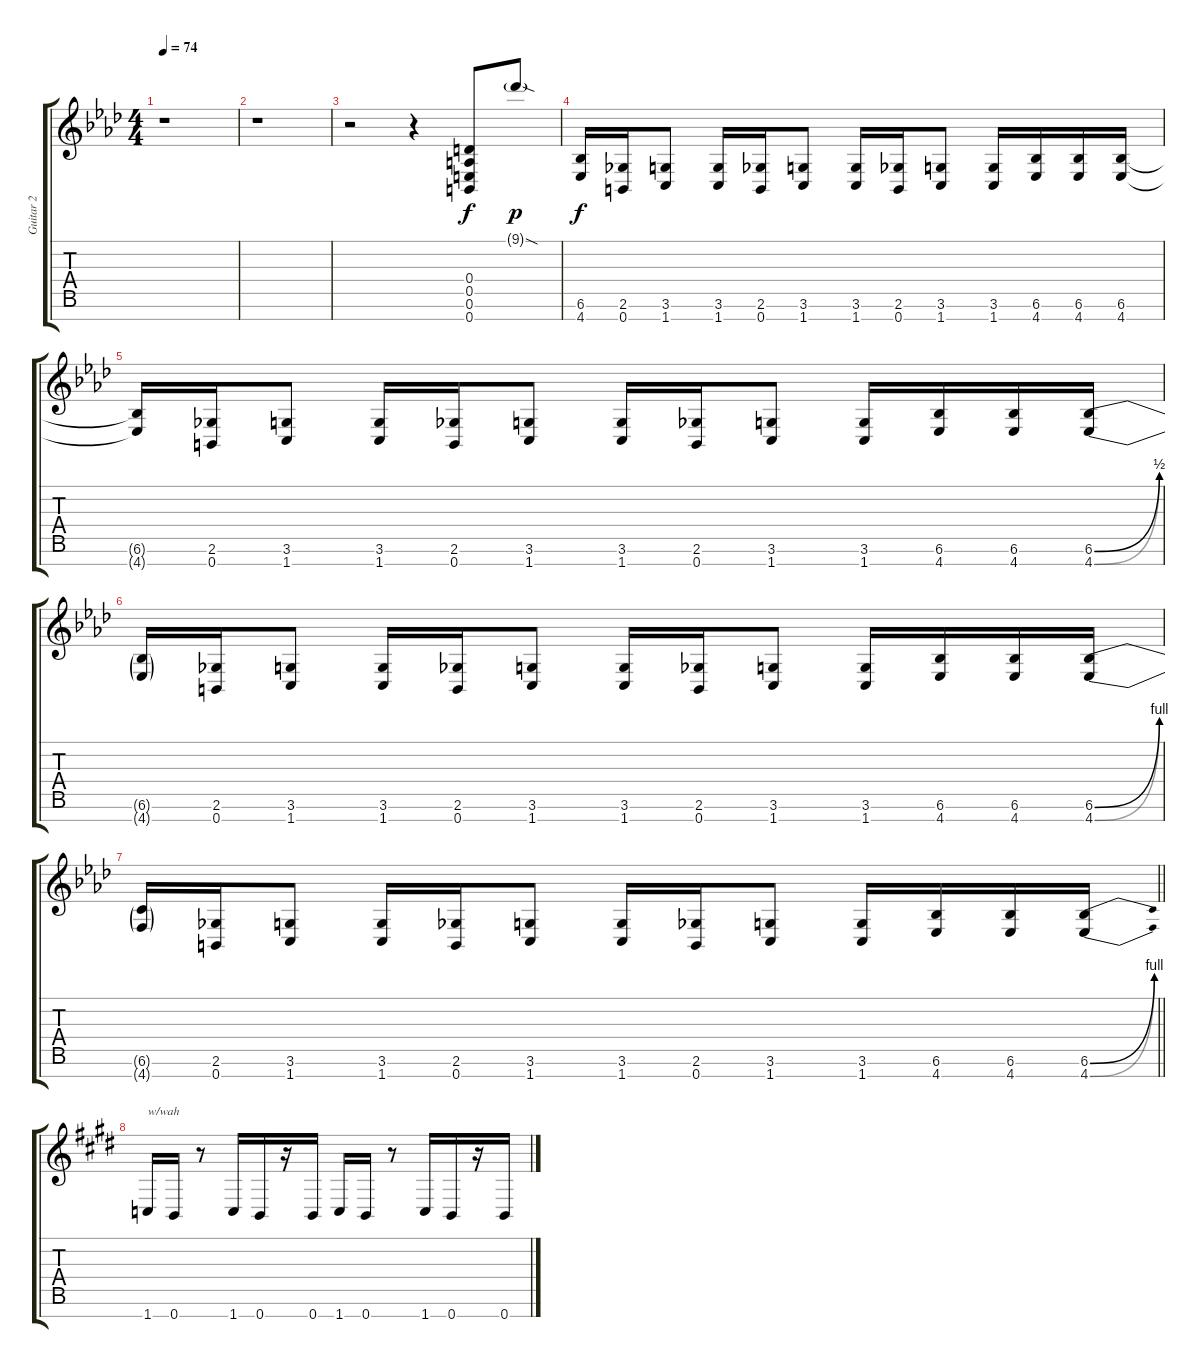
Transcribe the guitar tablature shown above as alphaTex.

\track ("Guitar 2" "Guitar 2") {instrument overdrivenguitar}
\staff {score tabs}
\tuning (E4 B3 G3 D3 A2 E2 B1) {hide}
\ts (4 4)
\tempo 74
\clef g2
\ks fminor
r.1{dy f} |
r.1 |
r.2 r.4 (0.4 0.5 0.6 0.7).8 9.1{sod g}.8{dy p} |
(6.6 4.7).16{dy f} (2.6 0.7).16 (3.6 1.7).8 (3.6 1.7).16 (2.6 0.7).16 (3.6 1.7).8 (3.6 1.7).16 (2.6 0.7).16 (3.6 1.7).8 (3.6 1.7).16 (6.6 4.7).16 (6.6 4.7).16 (6.6 4.7).16 |
(6.6{t} 4.7{t}).16 (2.6 0.7).16 (3.6 1.7).8 (3.6 1.7).16 (2.6 0.7).16 (3.6 1.7).8 (3.6 1.7).16 (2.6 0.7).16 (3.6 1.7).8 (3.6 1.7).16 (6.6 4.7).16 (6.6 4.7).16 (6.6{be (bend 0 0 60 2)} 4.7{be (bend 0 0 60 2)}).16 |
(6.6{t} 4.7{t}).16 (2.6 0.7).16 (3.6 1.7).8 (3.6 1.7).16 (2.6 0.7).16 (3.6 1.7).8 (3.6 1.7).16 (2.6 0.7).16 (3.6 1.7).8 (3.6 1.7).16 (6.6 4.7).16 (6.6 4.7).16 (6.6{be (bend 0 0 60 4)} 4.7{be (bend 0 0 60 4)}).16 |
\barLineRight lightlight
(6.6{t} 4.7{t}).16 (2.6 0.7).16 (3.6 1.7).8 (3.6 1.7).16 (2.6 0.7).16 (3.6 1.7).8 (3.6 1.7).16 (2.6 0.7).16 (3.6 1.7).8 (3.6 1.7).16 (6.6 4.7).16 (6.6 4.7).16 (6.6{be (bend 0 0 60 4)} 4.7{be (bend 0 0 60 4)}).16 |
\ks c#minor
1.7.16{txt "w/wah"} 0.7.16 r.8 1.7.16 0.7.16 r.16 0.7.16 1.7.16 0.7.16 r.8 1.7.16 0.7.16 r.16 0.7.16
